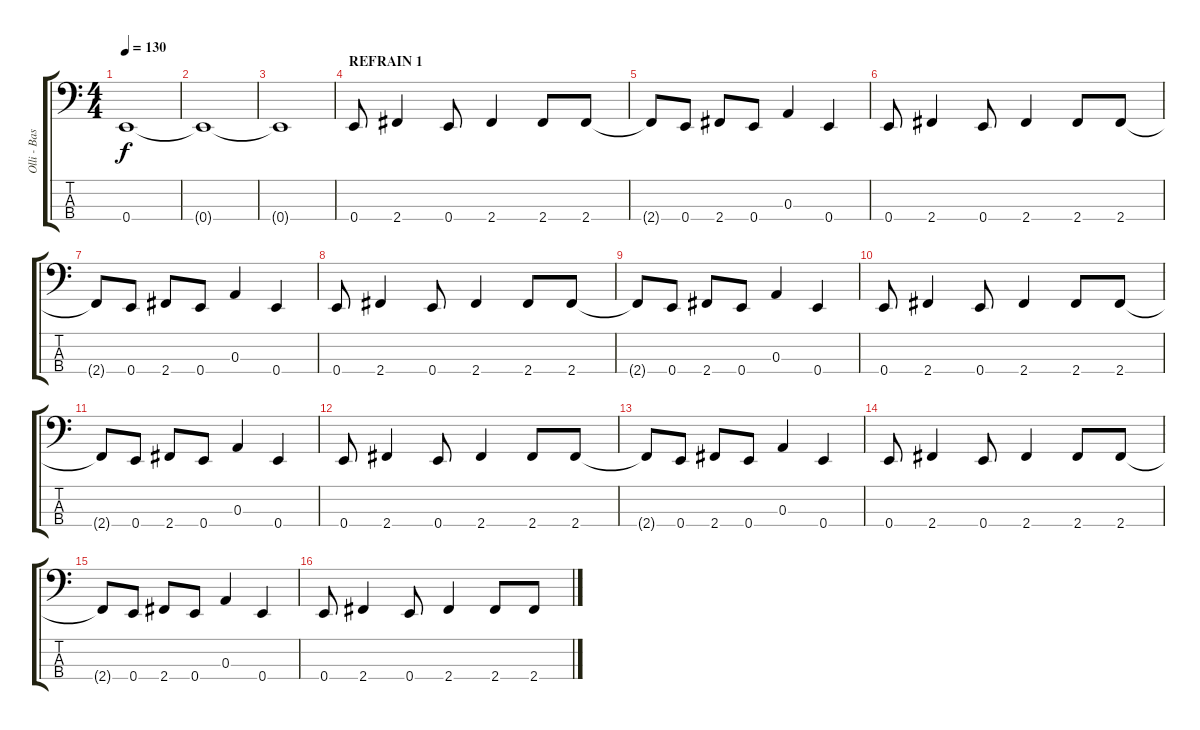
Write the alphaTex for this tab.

\track ("Olli - Bass" "Olli - Bas") {instrument electricbasspick}
\staff {score tabs}
\tuning (G2 D2 A1 E1) {hide}
\ts (4 4)
\tempo 130
\clef f4
\ks c
0.4{t}.1{dy f} |
0.4{t}.1 |
0.4{t}.1 |
\section ("" "REFRAIN 1")
0.4.8 2.4.4 0.4.8 2.4.4 2.4.8 2.4.8 |
2.4{t}.8 0.4.8 2.4.8 0.4.8 0.3.4 0.4.4 |
0.4.8 2.4.4 0.4.8 2.4.4 2.4.8 2.4.8 |
2.4{t}.8 0.4.8 2.4.8 0.4.8 0.3.4 0.4.4 |
0.4.8 2.4.4 0.4.8 2.4.4 2.4.8 2.4.8 |
2.4{t}.8 0.4.8 2.4.8 0.4.8 0.3.4 0.4.4 |
0.4.8 2.4.4 0.4.8 2.4.4 2.4.8 2.4.8 |
2.4{t}.8 0.4.8 2.4.8 0.4.8 0.3.4 0.4.4 |
0.4.8 2.4.4 0.4.8 2.4.4 2.4.8 2.4.8 |
2.4{t}.8 0.4.8 2.4.8 0.4.8 0.3.4 0.4.4 |
0.4.8 2.4.4 0.4.8 2.4.4 2.4.8 2.4.8 |
2.4{t}.8 0.4.8 2.4.8 0.4.8 0.3.4 0.4.4 |
0.4.8 2.4.4 0.4.8 2.4.4 2.4.8 2.4.8
